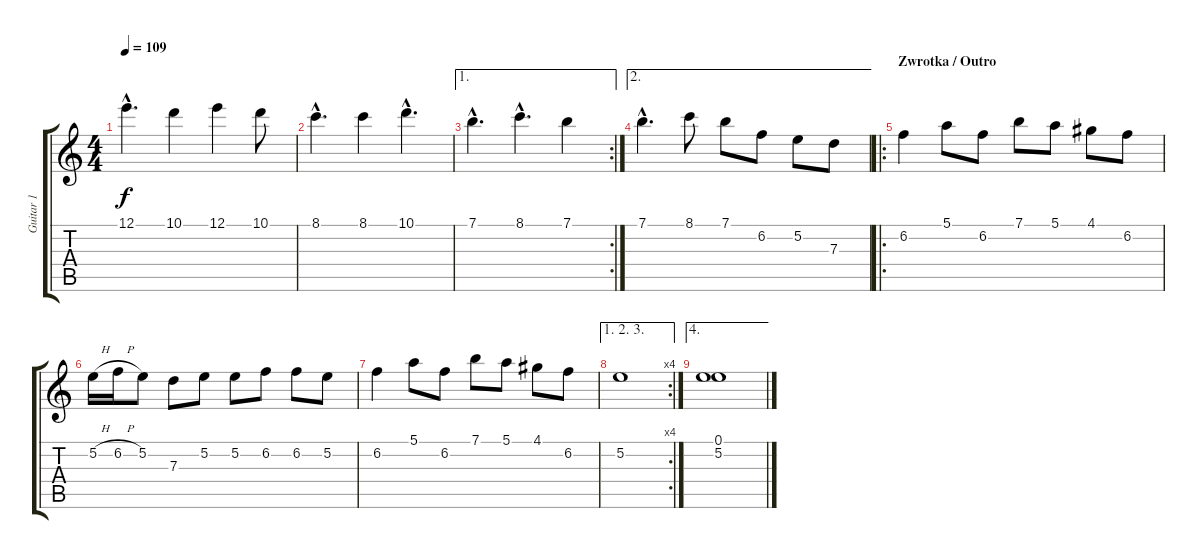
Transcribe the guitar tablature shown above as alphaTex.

\track ("Guitar 1" "Guitar 1") {instrument distortionguitar}
\staff {score tabs}
\tuning (E4 B3 G3 D3 A2 E2) {hide}
\ts (4 4)
\tempo 109
\clef g2
\ks c
12.1{hac}.4{d dy f} 10.1.4 12.1.4 10.1.8 |
8.1{hac}.4{d} 8.1.4 10.1{hac}.4{d} |
\ae 1
\rc 2
7.1{hac}.4{d} 8.1{hac}.4{d} 7.1.4 |
\ae 2
7.1{hac}.4{d} 8.1.8 7.1.8 6.2.8 5.2.8 7.3.8 |
\ro
\section ("" "Zwrotka / Outro")
6.2.4 5.1.8 6.2.8 7.1.8 5.1.8 4.1.8 6.2.8 |
5.2{h}.16 6.2{h}.16 5.2.8 7.3.8 5.2.8 5.2.8 6.2.8 6.2.8 5.2.8 |
6.2.4 5.1.8 6.2.8 7.1.8 5.1.8 4.1.8 6.2.8 |
\ae (1 2 3)
\rc 4
5.2.1 |
\ae 4
(0.1 5.2).1
